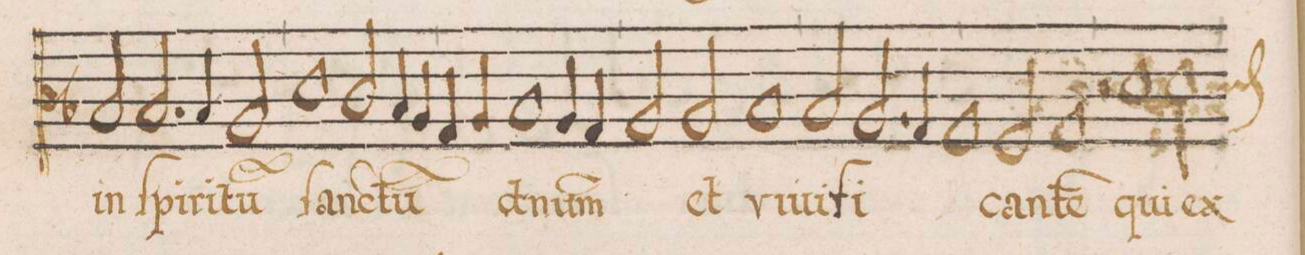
**kern	**text
*I"TENOR	*
*clefC3	*
*k[b-]	*
*met(C|)	*
*M2/1	*
2Bny/	in
2.B/	ſpi-
4B/	-ri-
2A/	-tu(m)
=119	=119
1d\	ſanc-
2c/	-tu(m)
4B-/	.
4A/	.
=120	=120
4G/	.
4A/	.
1B-/	d(o-
4A/	-mi)-
4G/	.
=121	=121
2A/	-num
2A/	et
1B-/	vi-
=122	=122
2B-/	-ui-
2.A/	-fi-
4G/	.
1G/	.
=123	=123
2F/	-can-
1G/	-te(m)
=124	=124
2r	.
1d\	qui
*custos:d	*
2d\	ex
=125	=125
*-	*-
